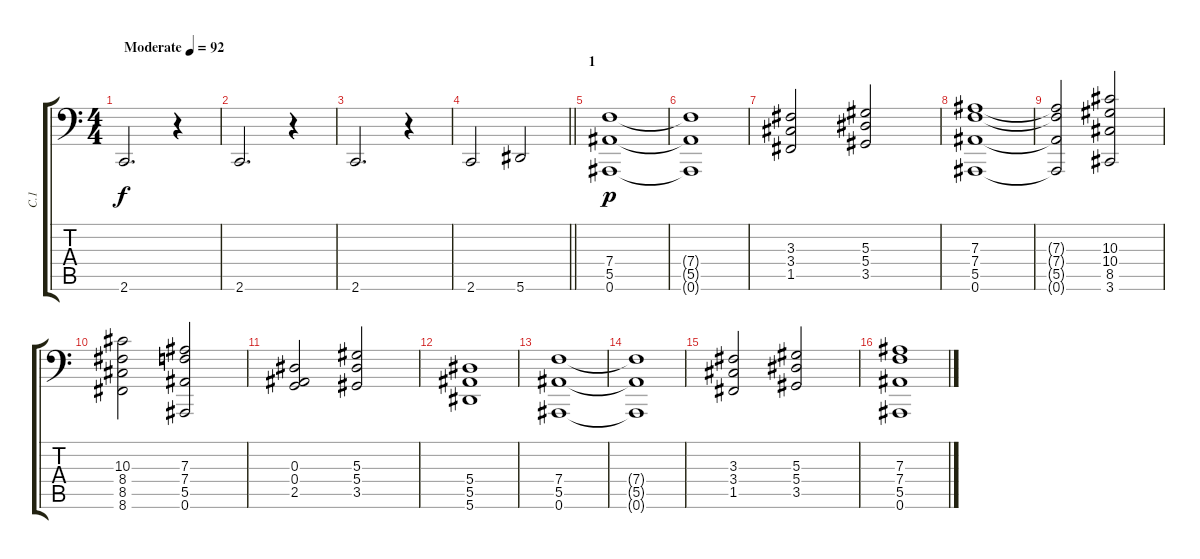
\track ("С.1" "С.1") {instrument stringensemble1}
\staff {score tabs}
\tuning (C4 G3 Eb3 Bb2 F2 Bb1) {hide}
\ts (4 4)
\tempo (92 "Moderate")
\clef f4
\ks c
2.6.2{d dy f instrument stringensemble1} r.4 |
2.6.2{d} r.4 |
2.6.2{d} r.4 |
\barLineRight lightlight
2.6.2 5.6.2 |
\section ("" "1")
(7.4 5.5 0.6).1{dy p} |
(7.4{t} 5.5{t} 0.6{t}).1 |
(3.3 3.4 1.5).2 (5.3 5.4 3.5).2 |
(7.3 7.4 5.5 0.6).1 |
(7.3{t} 7.4{t} 5.5{t} 0.6{t}).2 (10.3 10.4 8.5 3.6).2 |
(10.3 8.4 8.5 8.6).2 (7.3 7.4 5.5 0.6).2 |
(0.3 0.4 2.5).2 (5.3 5.4 3.5).2 |
(5.4 5.5 5.6).1 |
(7.4 5.5 0.6).1 |
(7.4{t} 5.5{t} 0.6{t}).1 |
(3.3 3.4 1.5).2 (5.3 5.4 3.5).2 |
(7.3 7.4 5.5 0.6).1
